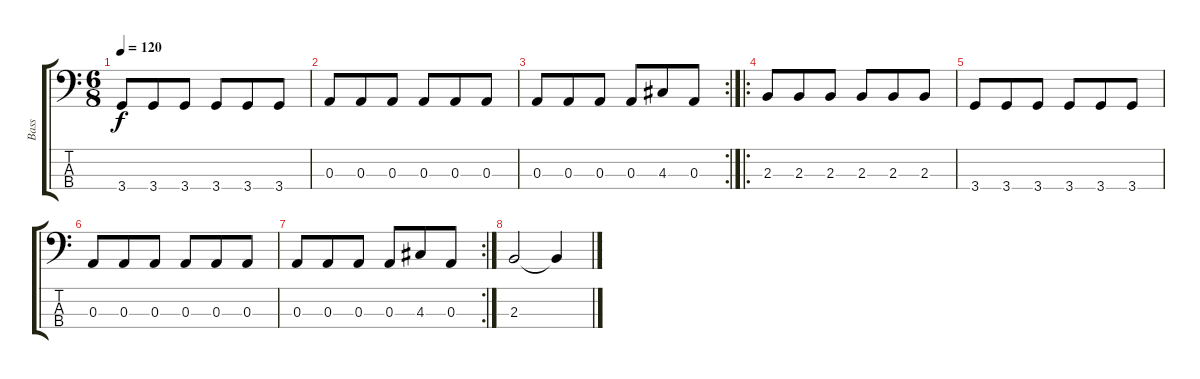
\track ("Bass" "Bass") {instrument acousticbass}
\staff {score tabs}
\tuning (G2 D2 A1 E1) {hide}
\ts (6 8)
\tempo 120
\clef f4
\ks c
3.4.8{dy f} 3.4.8 3.4.8 3.4.8 3.4.8 3.4.8 |
0.3.8 0.3.8 0.3.8 0.3.8 0.3.8 0.3.8 |
\rc 2
0.3.8 0.3.8 0.3.8 0.3.8 4.3.8 0.3.8 |
\ro
2.3.8 2.3.8 2.3.8 2.3.8 2.3.8 2.3.8 |
3.4.8 3.4.8 3.4.8 3.4.8 3.4.8 3.4.8 |
0.3.8 0.3.8 0.3.8 0.3.8 0.3.8 0.3.8 |
\rc 2
0.3.8 0.3.8 0.3.8 0.3.8 4.3.8 0.3.8 |
2.3.2 2.3{t}.4
